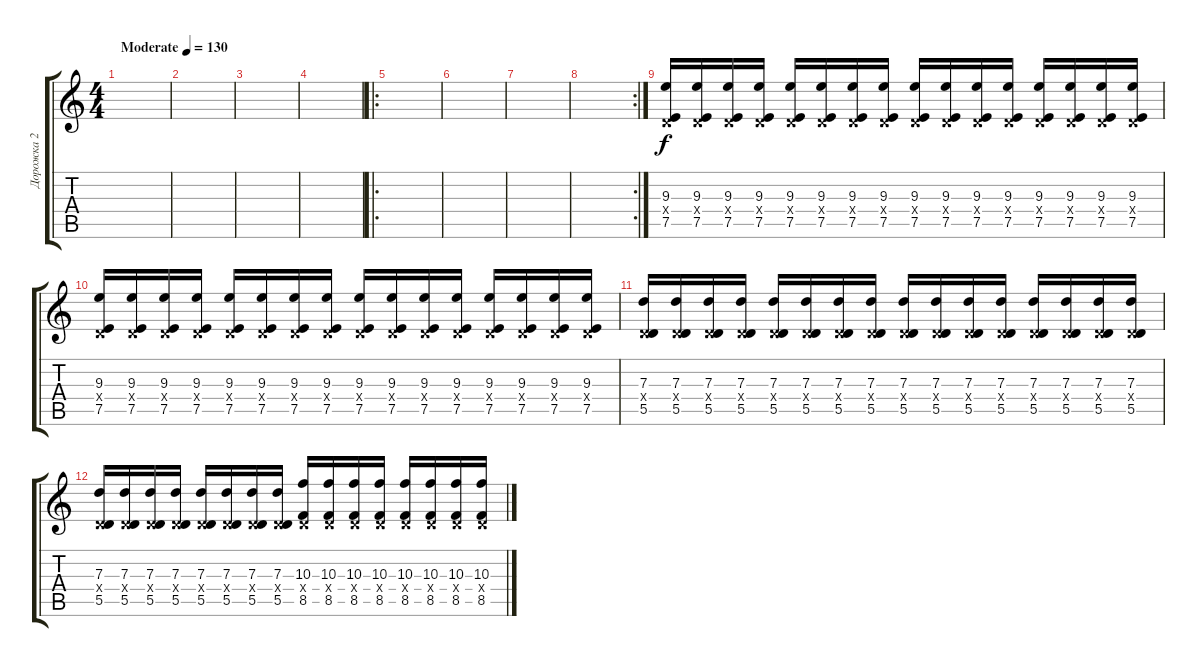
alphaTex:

\track ("Дорожка 2" "Дорожка 2") {instrument distortionguitar}
\staff {score tabs}
\tuning (E4 B3 G3 D3 A2 E2) {hide}
\ts (4 4)
\tempo (130 "Moderate")
\clef g2
\ks c
|
|
|
|
\ro
|
|
|
\rc 2
|
(9.3 0.4{x} 7.5).16 (9.3 0.4{x} 7.5).16 (9.3 0.4{x} 7.5).16 (9.3 0.4{x} 7.5).16 (9.3 0.4{x} 7.5).16 (9.3 0.4{x} 7.5).16 (9.3 0.4{x} 7.5).16 (9.3 0.4{x} 7.5).16 (9.3 0.4{x} 7.5).16 (9.3 0.4{x} 7.5).16 (9.3 0.4{x} 7.5).16 (9.3 0.4{x} 7.5).16 (9.3 0.4{x} 7.5).16 (9.3 0.4{x} 7.5).16 (9.3 0.4{x} 7.5).16 (9.3 0.4{x} 7.5).16 |
(9.3 0.4{x} 7.5).16 (9.3 0.4{x} 7.5).16 (9.3 0.4{x} 7.5).16 (9.3 0.4{x} 7.5).16 (9.3 0.4{x} 7.5).16 (9.3 0.4{x} 7.5).16 (9.3 0.4{x} 7.5).16 (9.3 0.4{x} 7.5).16 (9.3 0.4{x} 7.5).16 (9.3 0.4{x} 7.5).16 (9.3 0.4{x} 7.5).16 (9.3 0.4{x} 7.5).16 (9.3 0.4{x} 7.5).16 (9.3 0.4{x} 7.5).16 (9.3 0.4{x} 7.5).16 (9.3 0.4{x} 7.5).16 |
(7.3 0.4{x} 5.5).16 (7.3 0.4{x} 5.5).16 (7.3 0.4{x} 5.5).16 (7.3 0.4{x} 5.5).16 (7.3 0.4{x} 5.5).16 (7.3 0.4{x} 5.5).16 (7.3 0.4{x} 5.5).16 (7.3 0.4{x} 5.5).16 (7.3 0.4{x} 5.5).16 (7.3 0.4{x} 5.5).16 (7.3 0.4{x} 5.5).16 (7.3 0.4{x} 5.5).16 (7.3 0.4{x} 5.5).16 (7.3 0.4{x} 5.5).16 (7.3 0.4{x} 5.5).16 (7.3 0.4{x} 5.5).16 |
(7.3 0.4{x} 5.5).16 (7.3 0.4{x} 5.5).16 (7.3 0.4{x} 5.5).16 (7.3 0.4{x} 5.5).16 (7.3 0.4{x} 5.5).16 (7.3 0.4{x} 5.5).16 (7.3 0.4{x} 5.5).16 (7.3 0.4{x} 5.5).16 (10.3 0.4{x} 8.5).16 (10.3 0.4{x} 8.5).16 (10.3 0.4{x} 8.5).16 (10.3 0.4{x} 8.5).16 (10.3 0.4{x} 8.5).16 (10.3 0.4{x} 8.5).16 (10.3 0.4{x} 8.5).16 (10.3 0.4{x} 8.5).16
